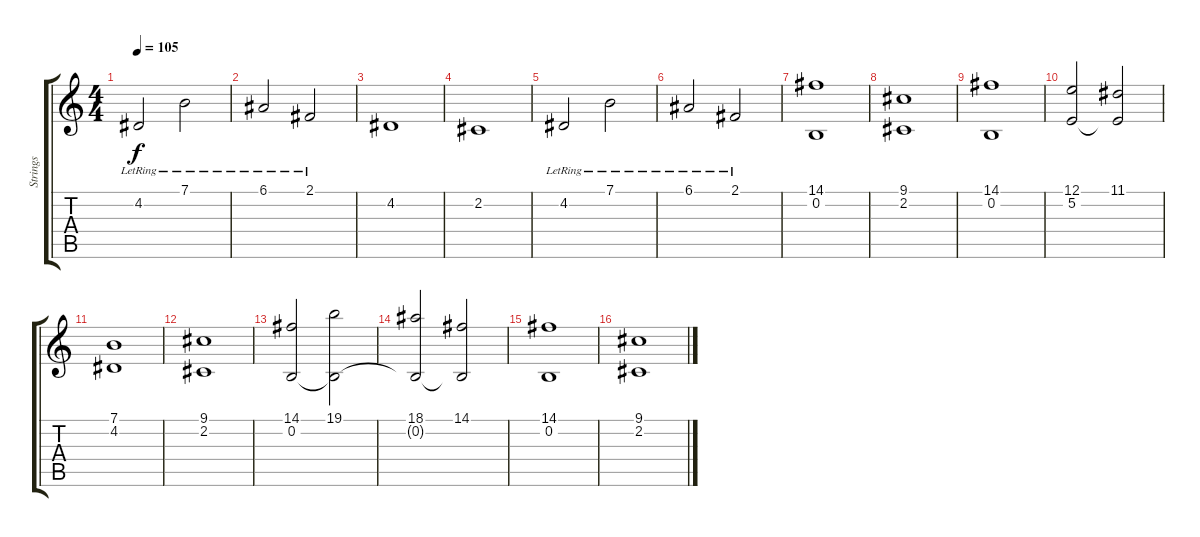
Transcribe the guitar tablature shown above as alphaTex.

\track ("Strings" "Strings") {instrument synthstrings1}
\staff {score tabs}
\tuning (E4 B3 G3 D3 A2 E2) {hide}
\ts (4 4)
\tempo 105
\clef g2
\ks c
4.2{lr}.2{dy f} 7.1{lr}.2 |
6.1{lr}.2 2.1{lr}.2 |
4.2.1 |
2.2.1 |
4.2{lr}.2 7.1{lr}.2 |
6.1{lr}.2 2.1{lr}.2 |
(14.1 0.2).1 |
(9.1 2.2).1 |
(14.1 0.2).1 |
(12.1 5.2).2 (11.1 5.2{t}).2 |
(7.1 4.2).1 |
(9.1 2.2).1 |
(14.1 0.2).2 (19.1 0.2{t}).2 |
(18.1 0.2{t}).2 (14.1 0.2{t}).2 |
(14.1 0.2).1 |
(9.1 2.2).1
